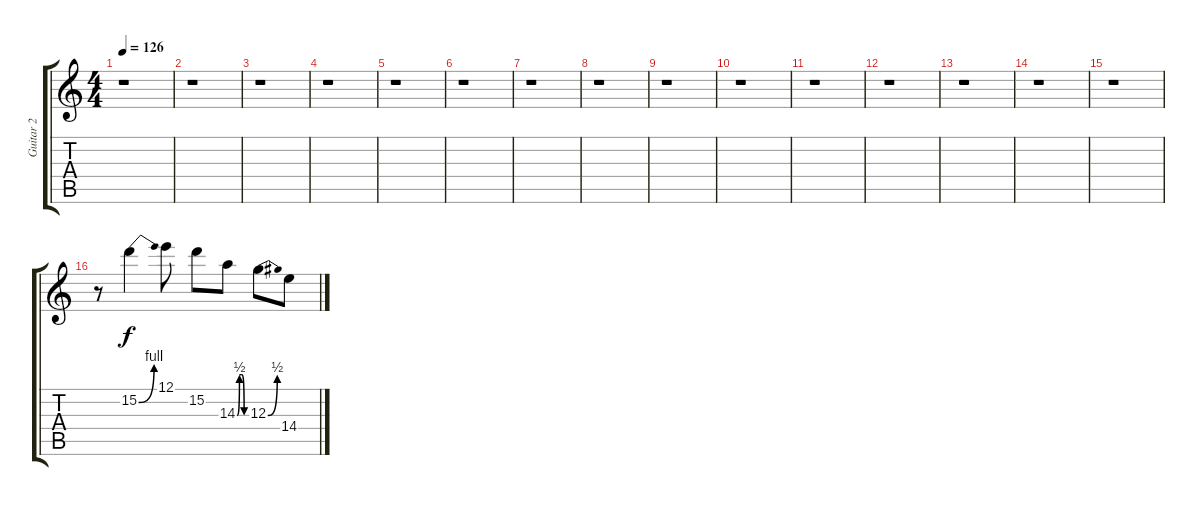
\track ("Guitar 2" "Guitar 2") {instrument overdrivenguitar}
\staff {score tabs}
\tuning (E4 B3 G3 D3 A2 E2) {hide}
\ts (4 4)
\tempo 126
\clef g2
\ks c
r.1{dy f} |
r.1 |
r.1 |
r.1 |
r.1 |
r.1 |
r.1 |
r.1 |
r.1 |
r.1 |
r.1 |
r.1 |
r.1 |
r.1 |
r.1 |
r.8 15.2{be (bend 0 0 60 4)}.4 12.1.8 15.2.8 14.3{be (custom 0 0 15 2 30 2 45 0 60 0)}.8 12.3{be (bend 0 0 60 2)}.8 14.4.8
